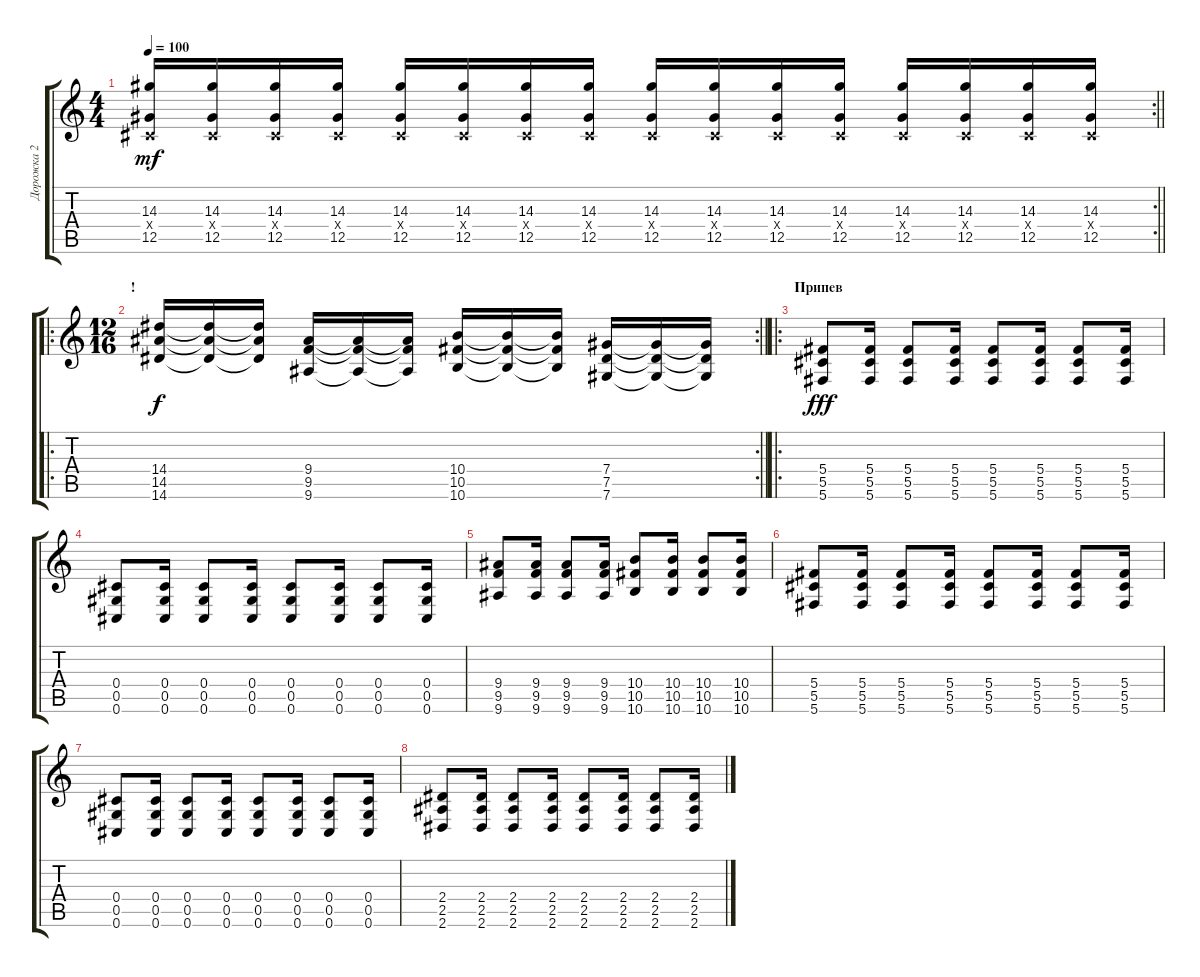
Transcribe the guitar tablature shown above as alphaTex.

\track ("Дорожка 2" "Дорожка 2") {instrument distortionguitar}
\staff {score tabs}
\tuning (Eb4 Bb3 Gb3 Db3 Ab2 Db2) {hide}
\rc 2
\ts (4 4)
\tempo 100
\clef g2
\barLineRight lightlight
\ks c
(14.3 0.4{x} 12.5).16{dy mf} (14.3 0.4{x} 12.5).16 (14.3 0.4{x} 12.5).16 (14.3 0.4{x} 12.5).16 (14.3 0.4{x} 12.5).16 (14.3 0.4{x} 12.5).16 (14.3 0.4{x} 12.5).16 (14.3 0.4{x} 12.5).16 (14.3 0.4{x} 12.5).16 (14.3 0.4{x} 12.5).16 (14.3 0.4{x} 12.5).16 (14.3 0.4{x} 12.5).16 (14.3 0.4{x} 12.5).16 (14.3 0.4{x} 12.5).16 (14.3 0.4{x} 12.5).16 (14.3 0.4{x} 12.5).16 |
\ro
\rc 2
\ts (12 16)
\section ("" "!")
\barLineRight lightlight
(14.4 14.5 14.6).16{dy f} (14.4{t} 14.5{t} 14.6{t}).16 (14.4{t} 14.5{t} 14.6{t}).16 (9.4 9.5 9.6).16 (9.4{t} 9.5{t} 9.6{t}).16 (9.4{t} 9.5{t} 9.6{t}).16 (10.4 10.5 10.6).16 (10.4{t} 10.5{t} 10.6{t}).16 (10.4{t} 10.5{t} 10.6{t}).16 (7.4 7.5 7.6).16 (7.4{t} 7.5{t} 7.6{t}).16 (7.4{t} 7.5{t} 7.6{t}).16 |
\ro
\section ("" "Припев")
(5.4 5.5 5.6).8{dy fff} (5.4 5.5 5.6).16 (5.4 5.5 5.6).8 (5.4 5.5 5.6).16 (5.4 5.5 5.6).8 (5.4 5.5 5.6).16 (5.4 5.5 5.6).8 (5.4 5.5 5.6).16 |
(0.4 0.5 0.6).8 (0.4 0.5 0.6).16 (0.4 0.5 0.6).8 (0.4 0.5 0.6).16 (0.4 0.5 0.6).8 (0.4 0.5 0.6).16 (0.4 0.5 0.6).8 (0.4 0.5 0.6).16 |
(9.4 9.5 9.6).8 (9.4 9.5 9.6).16 (9.4 9.5 9.6).8 (9.4 9.5 9.6).16 (10.4 10.5 10.6).8 (10.4 10.5 10.6).16 (10.4 10.5 10.6).8 (10.4 10.5 10.6).16 |
(5.4 5.5 5.6).8 (5.4 5.5 5.6).16 (5.4 5.5 5.6).8 (5.4 5.5 5.6).16 (5.4 5.5 5.6).8 (5.4 5.5 5.6).16 (5.4 5.5 5.6).8 (5.4 5.5 5.6).16 |
(0.4 0.5 0.6).8 (0.4 0.5 0.6).16 (0.4 0.5 0.6).8 (0.4 0.5 0.6).16 (0.4 0.5 0.6).8 (0.4 0.5 0.6).16 (0.4 0.5 0.6).8 (0.4 0.5 0.6).16 |
(2.4 2.5 2.6).8 (2.4 2.5 2.6).16 (2.4 2.5 2.6).8 (2.4 2.5 2.6).16 (2.4 2.5 2.6).8 (2.4 2.5 2.6).16 (2.4 2.5 2.6).8 (2.4 2.5 2.6).16
